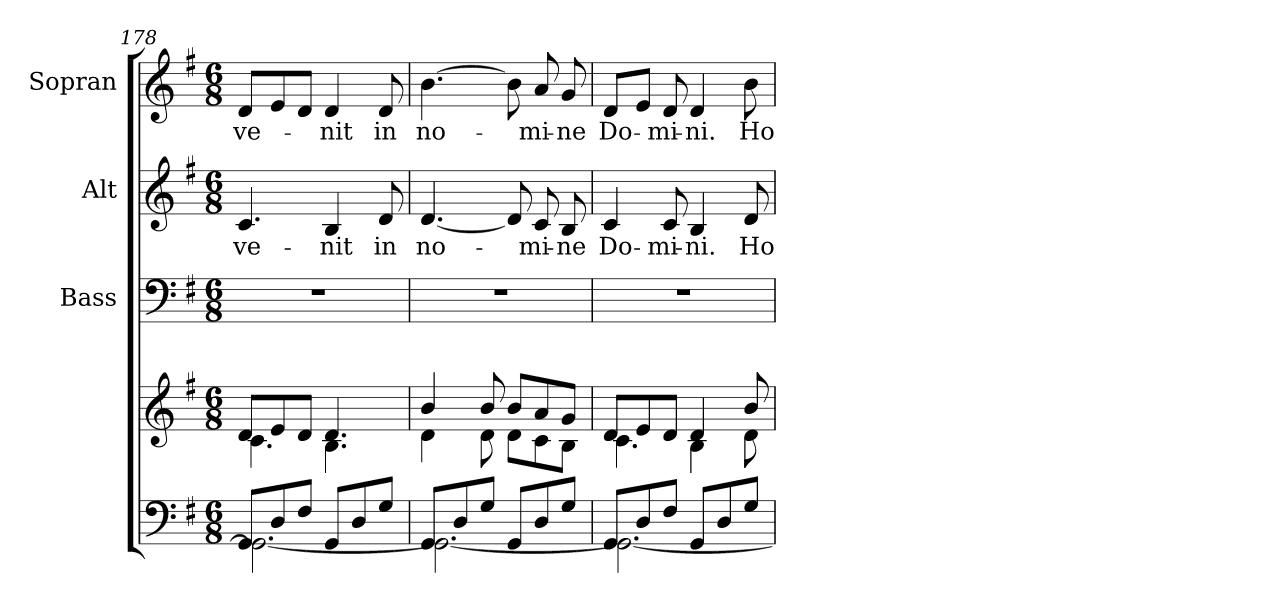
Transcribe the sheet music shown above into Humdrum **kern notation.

**kern	**kern	**kern	**kern	**text	**kern	**text
*part4	*part4	*part3	*part2	*part2	*part1	*part1
*staff5	*staff4	*staff3	*staff2	*staff2	*staff1	*staff1
*	*	*I"Bass	*I"Alt	*	*I"Sopran	*
*	*	*I'B.	*I'A.	*	*I'S.	*
!!LO:LB:g=z
*clefF4	*clefG2	*clefF4	*clefG2	*	*clefG2	*
*k[f#]	*k[f#]	*k[f#]	*k[f#]	*	*k[f#]	*
*G:	*G:	*G:	*G:	*	*G:	*
*M6/8	*M6/8	*M6/8	*M6/8	*	*M6/8	*
=178	=178	=178	=178	=178	=178	=178
*^	*^	*	*	*	*	*
!	!	!	!	!	!	!LO:LY:b	!	!LO:LY:b
8GG/L	2.GG\_	8d/L	4.c\	2.r	4.c/	ve-	8d/L	ve-
8D/	.	8e/	.	.	.	.	8e/	.
8F#/J	.	8d/J	.	.	.	.	8d/J	.
!	!	!	!	!	!	!LO:LY:b	!	!LO:LY:b
8GG/L	.	4.d/	4.B\	.	4B/	-nit	4d/	-nit
8D/	.	.	.	.	.	.	.	.
!	!	!	!	!	!	!LO:LY:b	!	!LO:LY:b
8G/J	.	.	.	.	8d/	in	8d/	in
=179	=179	=179	=179	=179	=179	=179	=179	=179
!	!	!	!	!	!	!LO:LY:b	!	!LO:LY:b
8GG/L	2.GG\_	4b/	4d\	2.r	[4.d/	no-	[4.b\	no-
8D/	.	.	.	.	.	.	.	.
8G/J	.	8b/	8d\	.	.	.	.	.
8GG/L	.	8b/L	8d\L	.	8d/]	.	8b\]	.
!	!	!	!	!	!	!LO:LY:b	!	!LO:LY:b
8D/	.	8a/	8c\	.	8c/	-mi-	8a/	-mi-
!	!	!	!	!	!	!LO:LY:b	!	!LO:LY:b
8G/J	.	8g/J	8B\J	.	8B/	-ne	8g/	-ne
=180	=180	=180	=180	=180	=180	=180	=180	=180
!	!	!	!	!	!	!LO:LY:b	!	!LO:LY:b
8GG/L	2.GG\_	8d/L	4.c\	2.r	4c/	Do-	8d/L	Do-
8D/	.	8e/	.	.	.	.	8e/J	.
!	!	!	!	!	!	!LO:LY:b	!	!LO:LY:b
8F#/J	.	8d/J	.	.	8c/	-mi-	8d/	-mi-
!	!	!	!	!	!	!LO:LY:b	!	!LO:LY:b
8GG/L	.	4d/	4B\	.	4B/	-ni.	4d/	-ni.
8D/	.	.	.	.	.	.	.	.
!	!	!	!	!	!	!LO:LY:b	!	!LO:LY:b
8G/J	.	8b/	8d\	.	8d/	Ho-	8b\	Ho-
*v	*v	*	*	*	*	*	*	*
*	*v	*v	*	*	*	*	*
=	=	=	=	=	=	=
*-	*-	*-	*-	*-	*-	*-
